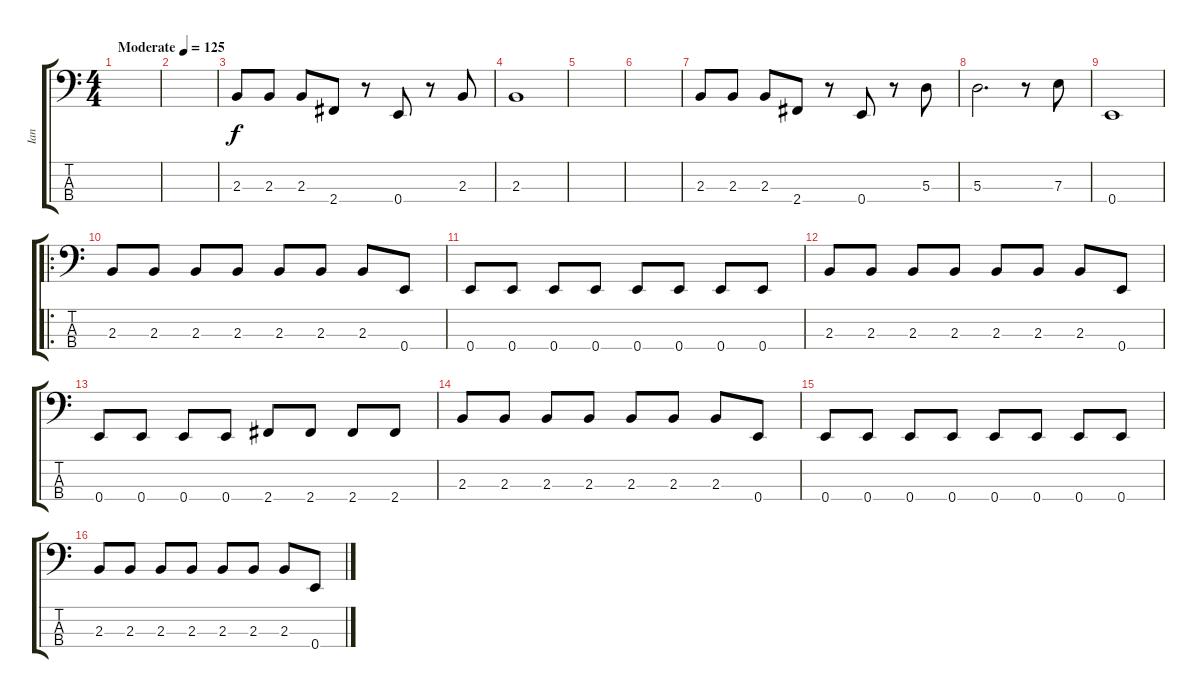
\track ("Ian" "Ian") {instrument electricbassfinger}
\staff {score tabs}
\tuning (G2 D2 A1 E1) {hide}
\ts (4 4)
\tempo (125 "Moderate")
\clef f4
\ks c
|
|
2.3.8 2.3.8 2.3.8 2.4.8 r.8 0.4.8 r.8 2.3.8 |
2.3.1 |
|
|
2.3.8 2.3.8 2.3.8 2.4.8 r.8 0.4.8 r.8 5.3.8 |
5.3.2{d} r.8 7.3.8 |
0.4.1 |
\ro
2.3.8 2.3.8 2.3.8 2.3.8 2.3.8 2.3.8 2.3.8 0.4.8 |
0.4.8 0.4.8 0.4.8 0.4.8 0.4.8 0.4.8 0.4.8 0.4.8 |
2.3.8 2.3.8 2.3.8 2.3.8 2.3.8 2.3.8 2.3.8 0.4.8 |
0.4.8 0.4.8 0.4.8 0.4.8 2.4.8 2.4.8 2.4.8 2.4.8 |
2.3.8 2.3.8 2.3.8 2.3.8 2.3.8 2.3.8 2.3.8 0.4.8 |
0.4.8 0.4.8 0.4.8 0.4.8 0.4.8 0.4.8 0.4.8 0.4.8 |
2.3.8 2.3.8 2.3.8 2.3.8 2.3.8 2.3.8 2.3.8 0.4.8
